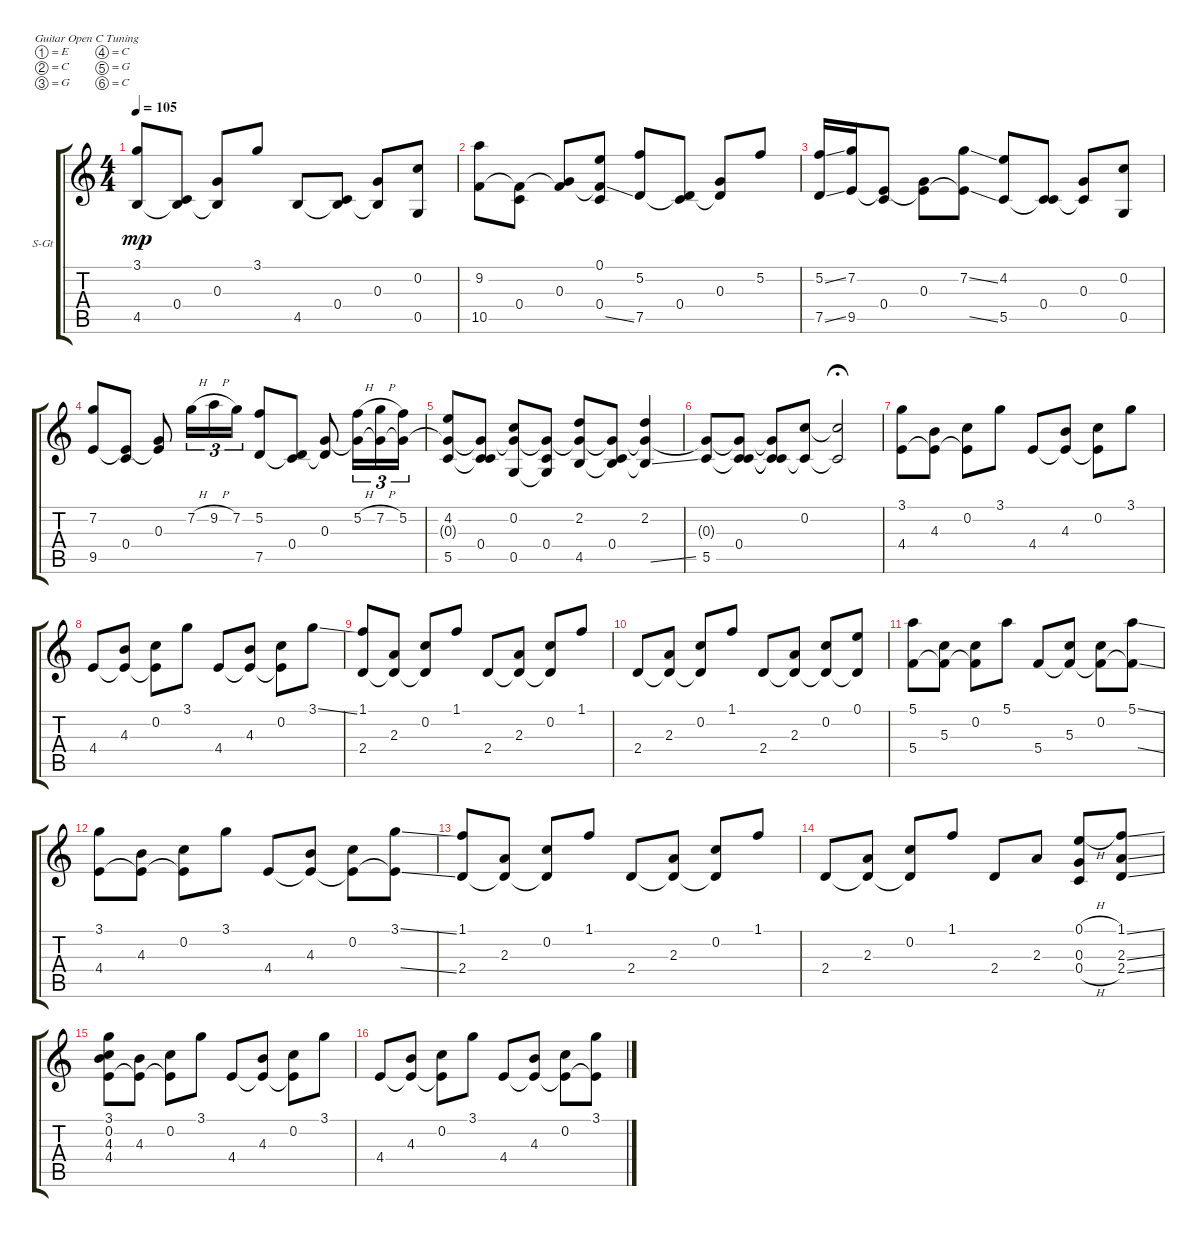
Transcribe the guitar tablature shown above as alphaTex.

\defaultSystemsLayout 4
\bracketExtendMode groupsimilarinstruments
\firstSystemTrackNameOrientation horizontal
\otherSystemsTrackNameOrientation horizontal
\track ("Steel Guitar" "S-Gt") {instrument acousticguitarsteel}
\staff {score tabs}
\tuning (E4 C4 G3 C3 G2 C2)
\ts (4 4)
\tempo 105
\clef g2
\ks c
(4.5 3.1).8{dy mp} (0.4 4.5{t}).8 (0.3 4.5{t}).8 3.1.8 4.5.8 (0.4 4.5{t}).8 (0.3 4.5{t}).8 (0.2 0.5).8 |
(9.2 10.5).8 (0.4 10.5{t}).8 (0.3 10.5{t}).8 (0.4 0.1 10.5{ss t}).8 (5.2 7.5).8 (0.4 7.5{t}).8 (0.3 7.5{t}).8 5.2.8 |
(5.2{ss} 7.5{ss}).16 (9.5 7.2).16 (0.4 9.5{t}).8 (0.3 9.5{t}).8 (7.2{ss} 9.5{ss t}).8 (4.2 5.5).8 (0.4 5.5{t}).8 (0.3 5.5{t}).8 (0.2 0.5).8 |
(9.5 7.2).8 (0.4 9.5{t}).8 (0.3 9.5{t}).8 7.2{h}.16{tu (3 2)} 9.2{h}.16{tu (3 2)} 7.2.16{tu (3 2)} (5.2 7.5).8 (0.4 7.5{t}).8 (0.3 7.5{t}).8 (5.2{h} 0.3{t}).16{tu (3 2)} (7.2{h} 0.3{t}).16{tu (3 2)} (5.2 0.3{t}).16{tu (3 2)} |
(4.2 5.5 0.3{t}).8 (0.4 5.5{t} 0.3{t}).8 (0.2 0.5 0.3{t}).8 (0.4 0.5{t} 0.3{t}).8 (4.5 2.2 0.3{t}).8 (0.4 4.5{t} 0.3{t}).8 (2.2 4.5{ss t} 0.3{t}).4 |
(5.5 0.3{t}).8 (0.4 5.5{t} 0.3{t}).8 (0.3{t} 5.5{t} 0.4{t}).8 (0.2 5.5{t}).8 (0.2{t} 5.5{t}).2{fermata (medium 0.42)} |
(3.1 4.4).8 (4.3 4.4{t}).8 (0.2 4.4{t}).8 3.1.8 4.4.8 (4.3 4.4{t}).8 (0.2 4.4{t}).8 3.1.8 |
4.4.8 (4.3 4.4{t}).8 (0.2 4.4{t}).8 3.1.8 4.4.8 (4.3 4.4{t}).8 (0.2 4.4{t}).8 3.1{ss}.8 |
(2.4 1.1).8 (2.3 2.4{t}).8 (0.2 2.4{t}).8 1.1.8 2.4.8 (2.3 2.4{t}).8 (0.2 2.4{t}).8 1.1.8 |
2.4.8 (2.3 2.4{t}).8 (0.2 2.4{t}).8 1.1.8 2.4.8 (2.3 2.4{t}).8 (0.2 2.4{t}).8 (0.1 2.4{t}).8 |
(5.1 5.4).8 (5.3 5.4{t}).8 (0.2 5.4{t}).8 5.1.8 5.4.8 (5.3 5.4{t}).8 (0.2 5.4{t}).8 (5.1{ss} 5.4{ss t}).8 |
(3.1 4.4).8 (4.3 4.4{t}).8 (0.2 4.4{t}).8 3.1.8 4.4.8 (4.3 4.4{t}).8 (0.2 4.4{t}).8 (3.1{ss} 4.4{ss t}).8 |
(2.4 1.1).8 (2.3 2.4{t}).8 (0.2 2.4{t}).8 1.1.8 2.4.8 (2.3 2.4{t}).8 (0.2 2.4{t}).8 1.1.8 |
2.4.8 (2.3 2.4{t}).8 (0.2 2.4{t}).8 1.1.8 2.4.8 2.3.8 (0.4{h} 0.3{h} 0.1{h}).8 (1.1{ss} 2.3{ss} 2.4{ss}).8 |
(4.4 4.3 0.2 3.1).8 (4.3 4.4{t}).8 (0.2 4.4{t}).8 3.1.8 4.4.8 (4.3 4.4{t}).8 (0.2 4.4{t}).8 3.1.8 |
4.4.8 (4.3 4.4{t}).8 (0.2 4.4{t}).8 3.1.8 4.4.8 (4.3 4.4{t}).8 (0.2 4.4{t}).8 (3.1{ss} 4.4{ss t}).8
